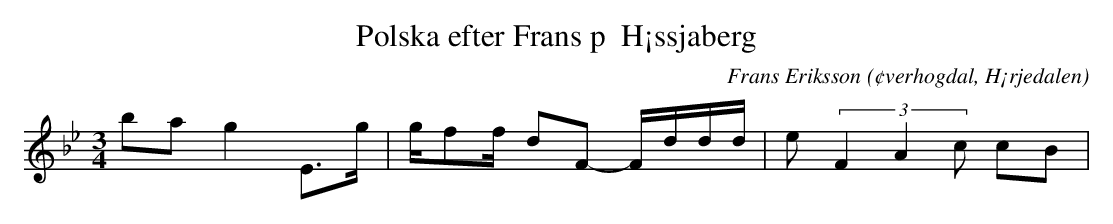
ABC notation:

X:1
T:Polska efter Frans p  H¡ssjaberg
O:¢verhogdal, H¡rjedalen
M:3/4
C:Frans Eriksson
K:Bb
ba g2 E>g |g/ff/- dF- F/d/d/d/|e(3F2A2c cB|
